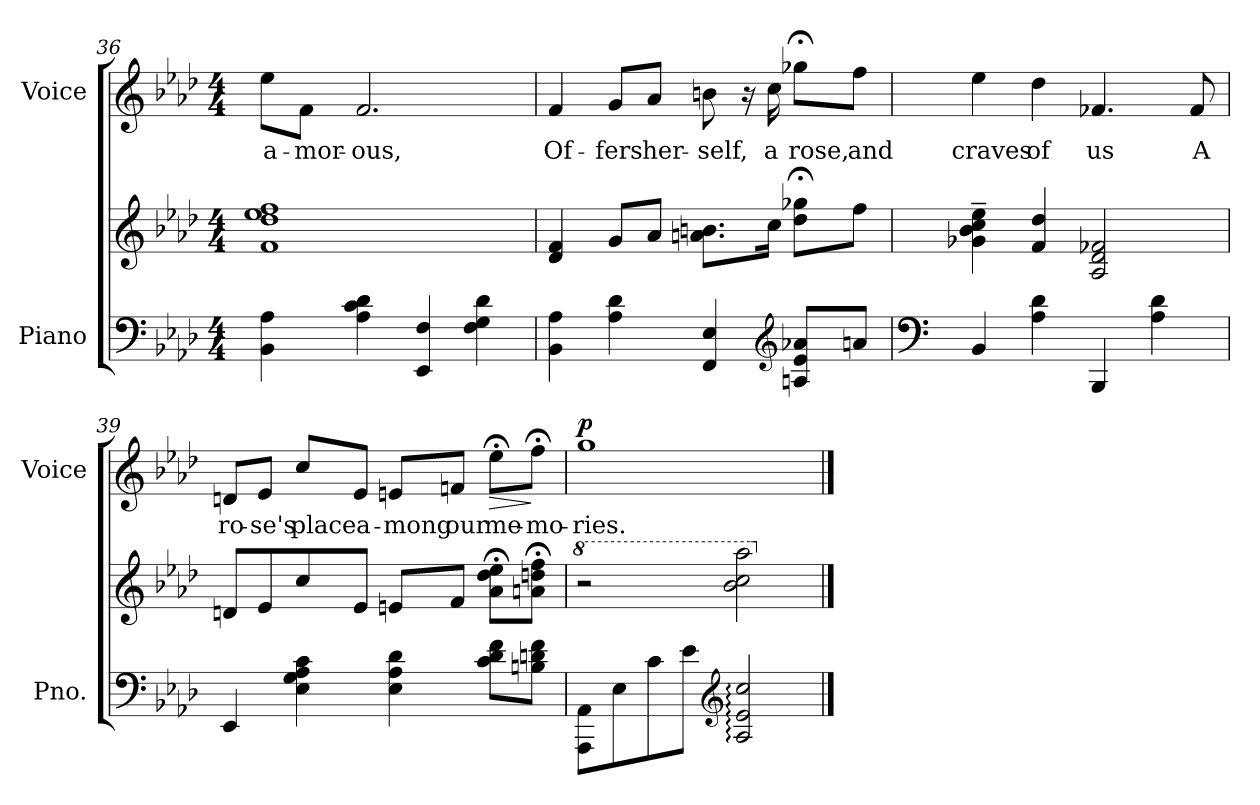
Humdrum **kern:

**kern	**kern	**kern	**text	**dynam
*part2	*part2	*part1	*part1	*part1
*staff3	*staff2	*staff1	*staff1	*staff1
*I"Piano	*	*I"Voice	*	*
*I'Pno.	*	*I'Voice	*	*
*clefF4	*clefG2	*clefG2	*	*
*k[b-e-a-d-]	*k[b-e-a-d-]	*k[b-e-a-d-]	*	*
*A-:	*A-:	*A-:	*	*
*M4/4	*M4/4	*M4/4	*	*
=36	=36	=36	=36	=36
!	!	!	!LO:LY:b:color=#000000	!
4BB-i\ 4A-i	1fi 1dd-i 1ee-i 1ffi	8ee-i\L	a-	.
!	!	!	!LO:LY:b:color=#000000	!
.	.	8fi\J	-mor-	.
!	!	!	!LO:LY:b:color=#000000	!
4A-i\ 4ci 4d-i	.	2.fi/	-ous,	.
4EE-i/ 4Fi	.	.	.	.
4Fi\ 4Gi 4d-i	.	.	.	.
!!LO:PB:g=z
=37	=37	=37	=37	=37
!	!	!	!LO:LY:b:color=#000000	!
4BB-i\ 4A-i	4d-i/ 4fi	4fi/	Of-	.
!	!	!	!LO:LY:b:color=#000000	!
4A-i\ 4d-i	8gi/L	8gi/L	-fers	.
!	!	!	!LO:LY:b:color=#000000	!
.	8a-i/J	8a-i/J	her-	.
!	!	!	!LO:LY:b:color=#000000	!
4FFi/ 4E-i	8.ani\ 8.bniL	8bni\	-self,	.
.	.	16r	.	.
!	!	!	!LO:LY:b:color=#000000	!
.	16cci\Jk	16cci\	a	.
*clefG2	*	*	*	*
!	!	!	!LO:LY:b:color=#000000	!
8Ani/ 8e-i 8a-XiL	8dd-i\; 8gg-Xi;L	8gg-X;i\L	rose,	.
!	!	!	!LO:LY:b:color=#000000	!
8ani/J	8ffi\J	8ffi\J	and	.
=38	=38	=38	=38	=38
*clefF4	*	*	*	*
!	!	!	!LO:LY:b:color=#000000	!
4BB-i/	4g-Xi\~ 4b-i~ 4cci~ 4ee-i~	4ee-i\	craves	.
!	!	!	!LO:LY:b:color=#000000	!
4A-i\ 4d-i	4fi/ 4dd-i	4dd-i\	of	.
!	!	!	!LO:LY:b:color=#000000	!
4BBB-i/	2A-i/ 2d-i 2f-Xi	4.f-Xi/	us	.
4A-i\ 4d-i	.	.	.	.
!	!	!	!LO:LY:b:color=#000000	!
.	.	8f-i/	A	.
!!LO:LB:g=z
=39	=39	=39	=39	=39
!	!	!	!LO:LY:b:color=#000000	!
4EE-i/	8dni/L	8dni/L	ro-	.
!	!	!	!LO:LY:b:color=#000000	!
.	8e-i/	8e-i/J	-se's	.
!	!	!	!LO:LY:b:color=#000000	!
4E-i\ 4Gi 4A-i 4ci	8cci/	8cci/L	place	.
!	!	!	!LO:LY:b:color=#000000	!
.	8e-i/J	8e-i/J	a-	.
!	!	!	!LO:LY:b:color=#000000	!
4E-i\ 4A-i 4d-i	8eni/L	8eni/L	-mong	.
!	!	!	!LO:LY:b:color=#000000	!
.	8fi/J	8fni/J	our	.
!	!	!	!LO:LY:b:color=#000000	!LO:HP:b
8ci\ 8d-i 8fiL	8a-i\; 8dd-i; 8ee-i;L	8ee-;i\L	me-	>
!	!	!	!LO:LY:b:color=#000000	!
8Bni\ 8dni 8fiJ	8ani\; 8ddni; 8ffi;J	8ff;i\J	-mo-	]
=40	=40	=40	=40	=40
*	*8va	*	*	*
!	!	!	!LO:LY:b:color=#000000	!
8AAA-i\ 8AA-iL	2r	1ggi	-ries.	p
8E-i\	.	.	.	.
8ci\	.	.	.	.
8e-i\J	.	.	.	.
*clefG2	*	*	*	*
2A-i/: 2e-i: 2cci:	2bb-i\ 2ccci 2aaa-i	.	.	.
*	*X8va	*	*	*
==	==	==	==	==
*-	*-	*-	*-	*-
